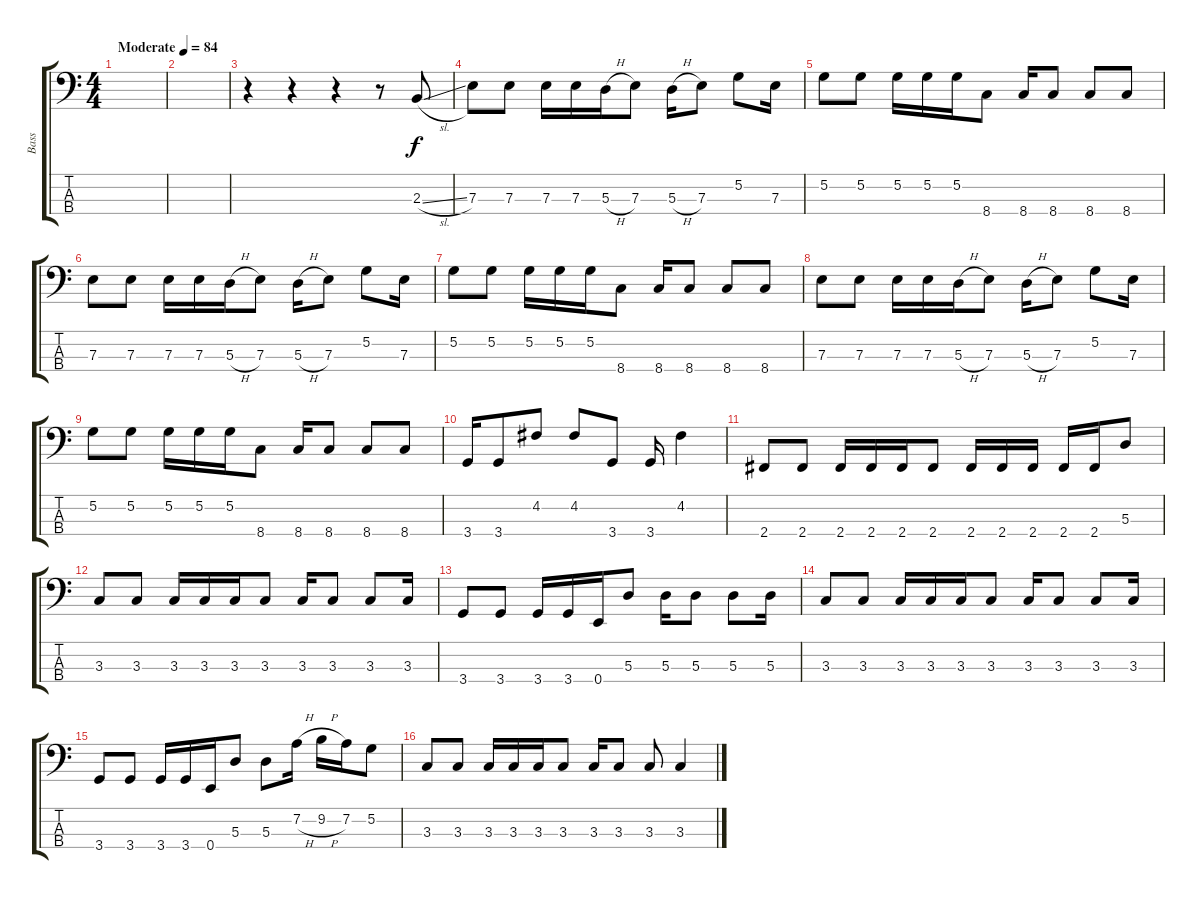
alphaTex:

\track ("Bass" "Bass") {instrument electricbasspick}
\staff {score tabs}
\tuning (G2 D2 A1 E1) {hide}
\ts (4 4)
\tempo (84 "Moderate")
\clef f4
\ks c
|
|
r.4 r.4 r.4 r.8 2.3{sl}.8 |
7.3.8 7.3.8 7.3.16 7.3.16 5.3{h}.16 7.3.8 5.3{h}.16 7.3.8 5.2.8 7.3.16 |
5.2.8 5.2.8 5.2.16 5.2.16 5.2.16 8.4.8 8.4.16 8.4.8 8.4.8 8.4.8 |
7.3.8 7.3.8 7.3.16 7.3.16 5.3{h}.16 7.3.8 5.3{h}.16 7.3.8 5.2.8 7.3.16 |
5.2.8 5.2.8 5.2.16 5.2.16 5.2.16 8.4.8 8.4.16 8.4.8 8.4.8 8.4.8 |
7.3.8 7.3.8 7.3.16 7.3.16 5.3{h}.16 7.3.8 5.3{h}.16 7.3.8 5.2.8 7.3.16 |
5.2.8 5.2.8 5.2.16 5.2.16 5.2.16 8.4.8 8.4.16 8.4.8 8.4.8 8.4.8 |
3.4.16 3.4.8 4.2.8 4.2.8 3.4.8 3.4.16 4.2.4 |
2.4.8 2.4.8 2.4.16 2.4.16 2.4.16 2.4.8 2.4.16 2.4.16 2.4.16 2.4.16 2.4.16 5.3.8 |
3.3.8 3.3.8 3.3.16 3.3.16 3.3.16 3.3.8 3.3.16 3.3.8 3.3.8 3.3.16 |
3.4.8 3.4.8 3.4.16 3.4.16 0.4.16 5.3.8 5.3.16 5.3.8 5.3.8 5.3.16 |
3.3.8 3.3.8 3.3.16 3.3.16 3.3.16 3.3.8 3.3.16 3.3.8 3.3.8 3.3.16 |
3.4.8 3.4.8 3.4.16 3.4.16 0.4.16 5.3.8 5.3.8 7.2{h}.16 9.2{h}.16 7.2.16 5.2.8 |
3.3.8 3.3.8 3.3.16 3.3.16 3.3.16 3.3.8 3.3.16 3.3.8 3.3.8 3.3.4
